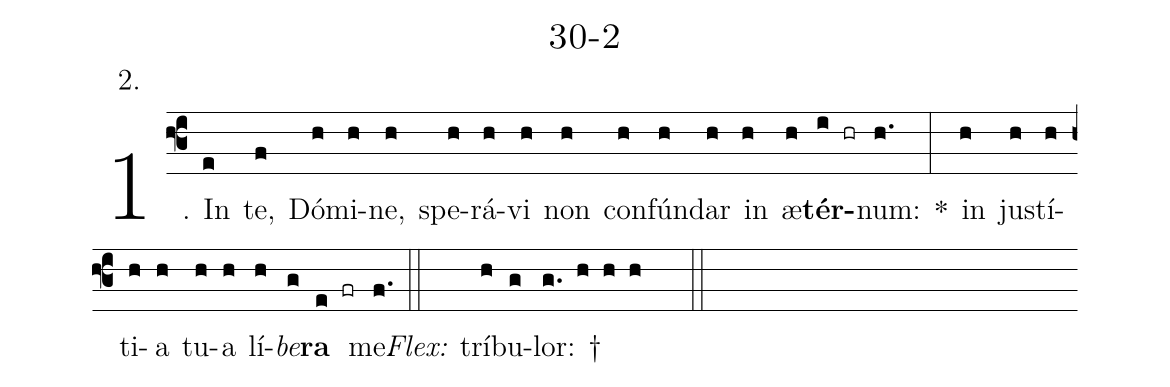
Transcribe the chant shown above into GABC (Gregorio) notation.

name: 30-2;
annotation: 2.;
%%
(f3)1. In(e) te,(f) Dó(h)mi(h)ne,(h) spe(h)rá(h)vi(h) non(h) con(h)fún(h)dar(h) in(h) æ(h)<b>tér</b>(i hr)num:(h.) *(:) in(h) jus(h)tí(h)ti(h)a(h) tu(h)a(h) lí(h)<i>be</i>(g)<b>ra</b>(e fr) me.(f.) (::)
<i>Flex:</i>()  trí(h)bu(g)lor: †(g. h h h  ::)
